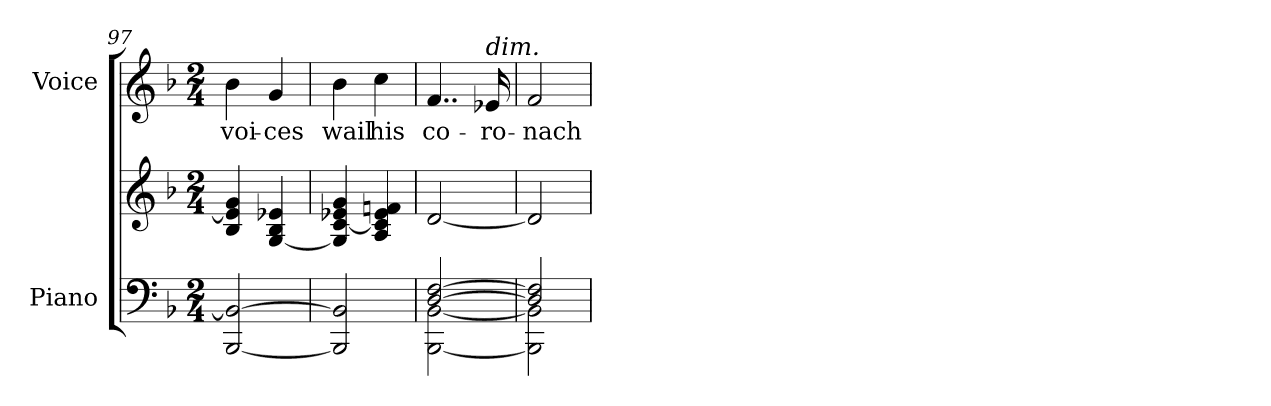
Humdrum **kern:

**kern	**kern	**kern	**text
*part2	*part2	*part1	*part1
*staff3	*staff2	*staff1	*staff1
*I"Piano	*	*I"Voice	*
*I'Pno	*	*	*
*clefF4	*clefG2	*clefG2	*
*k[b-]	*k[b-]	*k[b-]	*
*M2/4	*M2/4	*M2/4	*
=97	=97	=97	=97
[2BBB-/ 2BB-/_	4B-/ 4e-/] 4g/	4b-\	voi-
.	[4G/ 4B-/ 4e-X/	4g/	-ces
=98	=98	=98	=98
2BBB-/] 2BB-/]	4G/] [<4c/ 4e-X/ 4g/	4b-\	wail
.	4A/ 4c/] 4e-/ 4fn/	4cc\	his
=99	=99	=99	=99
*^	*	*	*
[2D/ [2F/	[2BBB-\ [<2BB-\	[2d/	4..f/	co-
!	!	!	!LO:TX:a:i:t=dim.	!
.	.	.	16e-X/	-ro-
=100	=100	=100	=100	=100
2D/] 2F/]	2BBB-\] 2BB-\]	2d/]	2f/	-nach
*v	*v	*	*	*
=	=	=	=
*-	*-	*-	*-
